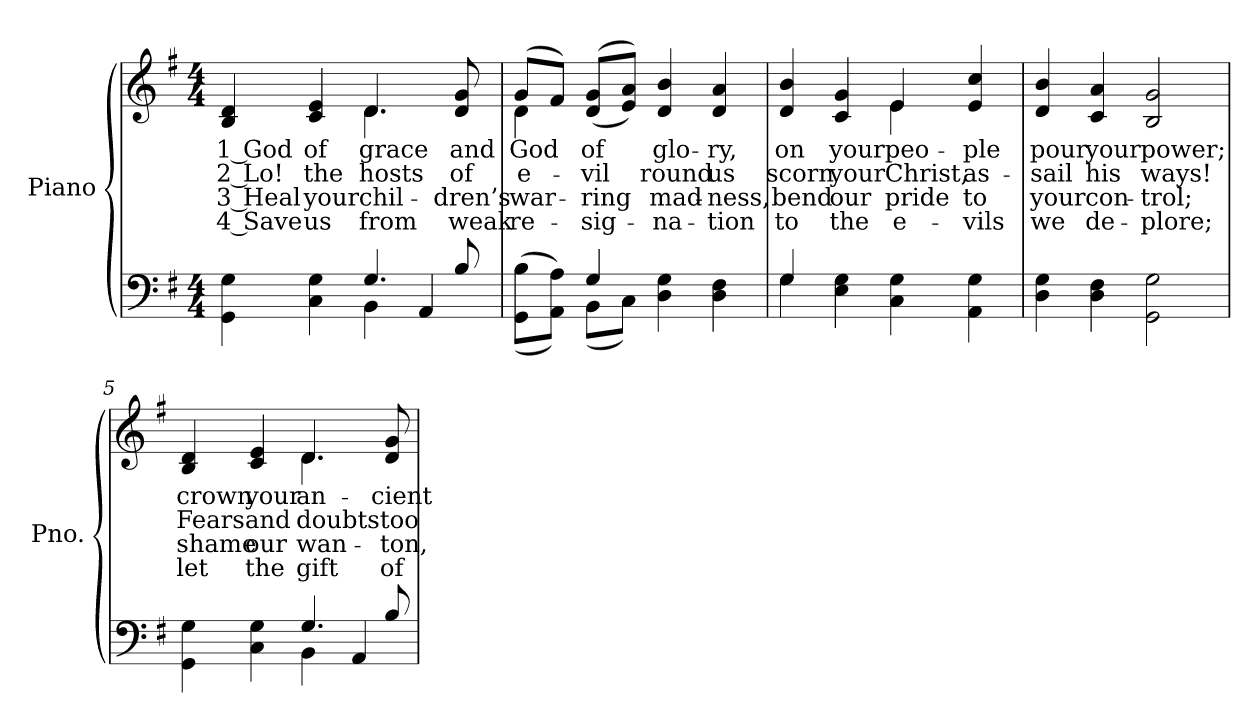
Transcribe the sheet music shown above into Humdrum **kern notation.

**kern	**kern	**text	**text	**text	**text
*part2	*part1	*part1	*part1	*part1	*part1
*staff2	*staff1	*staff1	*staff1	*staff1	*staff1
*I"Piano	*I"Piano	*	*	*	*
*I'Pno.	*I'Pno.	*	*	*	*
!!LO:PB:g=z
*clefF4	*clefG2	*	*	*	*
*k[f#]	*k[f#]	*	*	*	*
*G:	*G:	*	*	*	*
*M4/4	*M4/4	*	*	*	*
=1	=1	=1	=1	=1	=1
*^	*	*	*	*	*
!	!	!	!LO:LY:b:color=#000000	!LO:LY:b:color=#000000	!LO:LY:b:color=#000000	!LO:LY:b:color=#000000
*	*	*^	*	*	*	*
4GGi\ 4Gi	2ryy	4Bi/ 4di	2ryy	1 God	2 Lo!	3 Heal	4 Save
!	!	!	!	!LO:LY:b:color=#000000	!LO:LY:b:color=#000000	!LO:LY:b:color=#000000	!LO:LY:b:color=#000000
4Ci\ 4Gi	.	4ci/ 4ei	.	of	the	your	us
!	!	!	!	!LO:LY:b:color=#000000	!LO:LY:b:color=#000000	!LO:LY:b:color=#000000	!LO:LY:b:color=#000000
4.Gi/	4BBi\	4.di/	4.di\	grace	hosts	chil-	-from
.	4AAi/	.	.	.	.	.	.
!	!	!	!	!LO:LY:b:color=#000000	!LO:LY:b:color=#000000	!LO:LY:b:color=#000000	!LO:LY:b:color=#000000
8Bi/	.	8di/ 8gi	8ryy	and	of	dren’s	weak
=2	=2	=2	=2	=2	=2	=2	=2
!	!	!	!	!LO:LY:b:color=#000000	!LO:LY:b:color=#000000	!LO:LY:b:color=#000000	!LO:LY:b:color=#000000
((8GGi\ 8Bi\L	4ryy	(8gi/L	4di\	God	e-	war-	-re-
8AAi\ 8Ai\J))	.	8f#i/J)	.	.	.	.	.
!	!	!	!	!LO:LY:b:color=#000000	!LO:LY:b:color=#000000	!LO:LY:b:color=#000000	!LO:LY:b:color=#000000
4Gi/	(8BBi\L	((8di/ 8gi/L	2.ryy	of	-vil	-ring	sig-
.	8Ci\J)	8ei/ 8ai/J))	.	.	.	.	.
!	!	!	!	!LO:LY:b:color=#000000	!LO:LY:b:color=#000000	!LO:LY:b:color=#000000	!LO:LY:b:color=#000000
4Di\ 4Gi	2ryy	4di/ 4bi	.	glo-	round	-mad-	-na-
!	!	!	!	!LO:LY:b:color=#000000	!LO:LY:b:color=#000000	!LO:LY:b:color=#000000	!LO:LY:b:color=#000000
4Di\ 4F#i	.	4di/ 4ai	.	-ry,	us	-ness,	tion
=3	=3	=3	=3	=3	=3	=3	=3
!	!	!	!	!LO:LY:b:color=#000000	!LO:LY:b:color=#000000	!LO:LY:b:color=#000000	!LO:LY:b:color=#000000
4Gi/	4Gi\	4di/ 4bi	2ryy	on	scorn	bend	to
!	!	!	!	!LO:LY:b:color=#000000	!LO:LY:b:color=#000000	!LO:LY:b:color=#000000	!LO:LY:b:color=#000000
4Ei\ 4Gi	2.ryy	4ci/ 4gi	.	your	your	our	the
!	!	!	!	!LO:LY:b:color=#000000	!LO:LY:b:color=#000000	!LO:LY:b:color=#000000	!LO:LY:b:color=#000000
4Ci\ 4Gi	.	4ei/	4ei\	peo-	Christ,	pride	e-
!	!	!	!	!LO:LY:b:color=#000000	!LO:LY:b:color=#000000	!LO:LY:b:color=#000000	!LO:LY:b:color=#000000
4AAi\ 4Gi	.	4ei/ 4cci	4ryy	-ple	as-	-to	vils
*v	*v	*	*	*	*	*	*
*	*v	*v	*	*	*	*
!!LO:LB:g=z
=4	=4	=4	=4	=4	=4
*	*^	*	*	*	*
!	!	!	!LO:LY:b:color=#000000	!LO:LY:b:color=#000000	!LO:LY:b:color=#000000	!LO:LY:b:color=#000000
*	*v	*v	*	*	*	*
4Di\ 4Gi	4di/ 4bi	pour	-sail	your	we
!	!	!LO:LY:b:color=#000000	!LO:LY:b:color=#000000	!LO:LY:b:color=#000000	!LO:LY:b:color=#000000
4Di\ 4F#i	4ci/ 4ai	your	his	con-	-de-
!	!	!LO:LY:b:color=#000000	!LO:LY:b:color=#000000	!LO:LY:b:color=#000000	!LO:LY:b:color=#000000
2GGi\ 2Gi	2Bi/ 2gi	power;	ways!	-trol;	plore;
=5	=5	=5	=5	=5	=5
*^	*	*	*	*	*
!	!	!	!LO:LY:b:color=#000000	!LO:LY:b:color=#000000	!LO:LY:b:color=#000000	!LO:LY:b:color=#000000
*	*	*^	*	*	*	*
4GGi\ 4Gi	2ryy	4Bi/ 4di	2ryy	crown	Fears	shame	let
!	!	!	!	!LO:LY:b:color=#000000	!LO:LY:b:color=#000000	!LO:LY:b:color=#000000	!LO:LY:b:color=#000000
4Ci\ 4Gi	.	4ci/ 4ei	.	your	and	our	the
!	!	!	!	!LO:LY:b:color=#000000	!LO:LY:b:color=#000000	!LO:LY:b:color=#000000	!LO:LY:b:color=#000000
4.Gi/	4BBi\	4.di/	4.di\	an-	doubts	wan-	-gift
.	4AAi/	.	.	.	.	.	.
!	!	!	!	!LO:LY:b:color=#000000	!LO:LY:b:color=#000000	!LO:LY:b:color=#000000	!LO:LY:b:color=#000000
8Bi/	.	8di/ 8gi	8ryy	-cient	too	ton,	of
*v	*v	*	*	*	*	*	*
*	*v	*v	*	*	*	*
=	=	=	=	=	=
*-	*-	*-	*-	*-	*-
